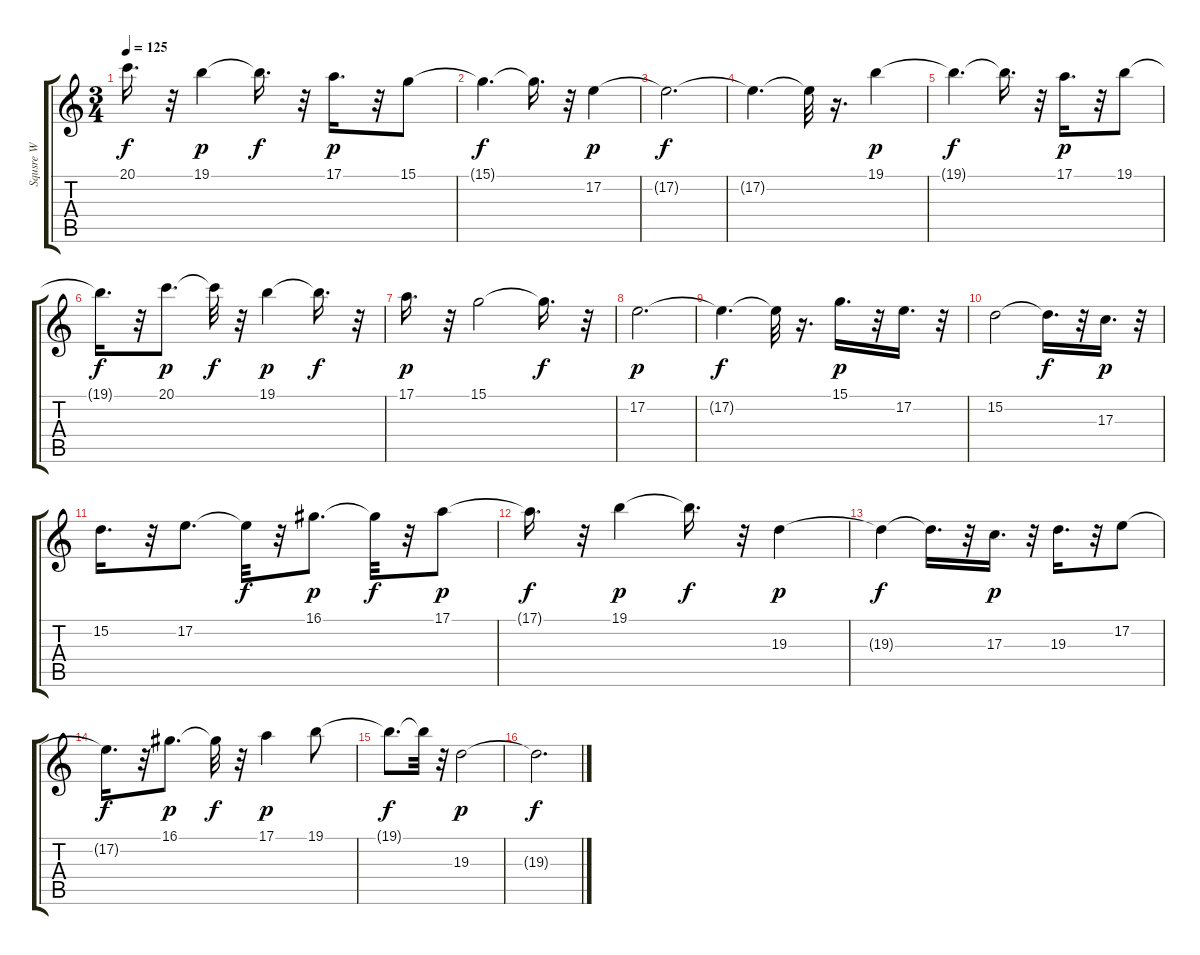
\track ("Squsre W" "Squsre W") {instrument lead1square}
\staff {score tabs}
\tuning (E4 B3 G3 D3 A2 E2) {hide}
\ts (3 4)
\tempo 125
\clef g2
\ks c
20.1{t}.16{d dy f} r.32 19.1.4{dy p} 19.1{t}.16{d dy f} r.32 17.1.16{d dy p} r.32 15.1.8 |
15.1{t}.4{d dy f} 15.1{t}.16{d} r.32 17.2.4{dy p} |
17.2{t}.2{d dy f} |
17.2{t}.4{d} 17.2{t}.32 r.16{d} 19.1.4{dy p} |
19.1{t}.4{d dy f} 19.1{t}.16{d} r.32 17.1.16{d dy p} r.32 19.1.8 |
19.1{t}.16{d dy f} r.32 20.1.8{d dy p} 20.1{t}.32{dy f} r.32 19.1.4{dy p} 19.1{t}.16{d dy f} r.32 |
17.1.16{d dy p} r.32 15.1.2 15.1{t}.16{d dy f} r.32 |
17.2.2{d dy p} |
17.2{t}.4{d dy f} 17.2{t}.32 r.16{d} 15.1.16{d dy p} r.32 17.2.16{d} r.32 |
15.2.2 15.2{t}.16{d dy f} r.32 17.3.16{d dy p} r.32 |
15.2.16{d} r.32 17.2.8{d} 17.2{t}.32{dy f} r.32 16.1.8{d dy p} 16.1{t}.32{dy f} r.32 17.1.8{dy p} |
17.1{t}.16{d dy f} r.32 19.1.4{dy p} 19.1{t}.16{d dy f} r.32 19.3.4{dy p} |
19.3{t}.4{dy f} 19.3{t}.16{d} r.32 17.3.16{d dy p} r.32 19.3.16{d} r.32 17.2.8 |
17.2{t}.16{d dy f} r.32 16.1.8{d dy p} 16.1{t}.32{dy f} r.32 17.1.4{dy p} 19.1.8 |
19.1{t}.8{d dy f} 19.1{t}.32 r.32 19.3.2{dy p} |
19.3{t}.2{d dy f}
